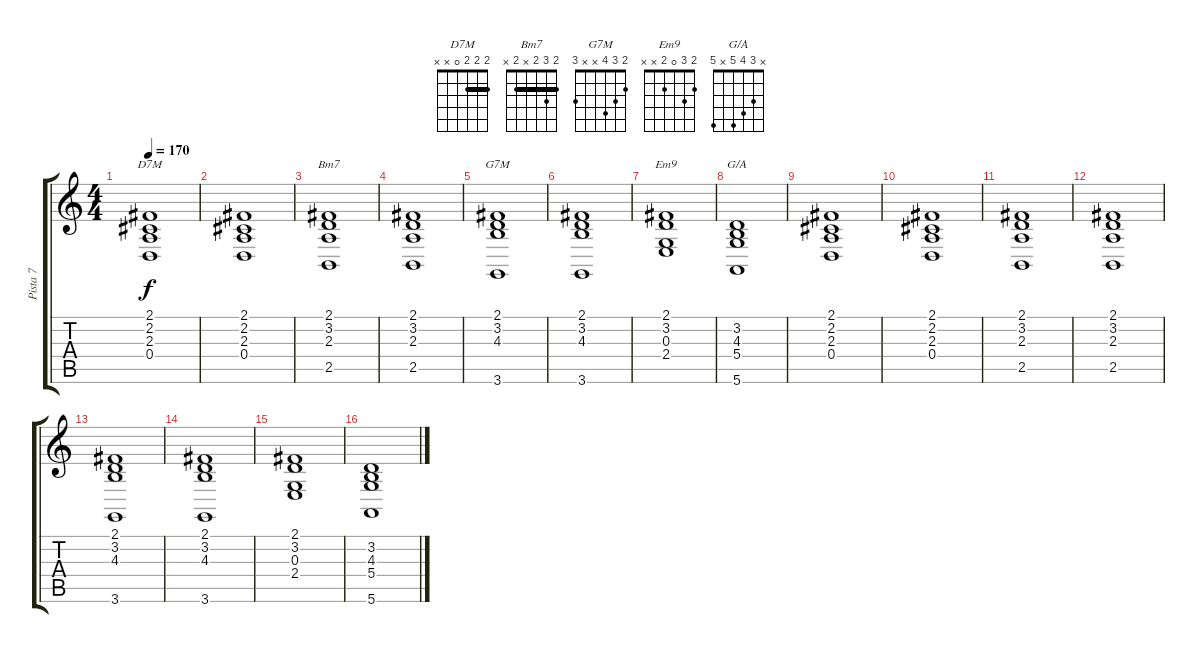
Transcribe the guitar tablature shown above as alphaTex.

\track ("Pista 7" "Pista 7") {instrument synthstrings2}
\staff {score tabs}
\tuning (E4 B3 G3 D3 A2 E2) {hide}
\chord ("D7M" 2 2 2 0 x x) {barre 2}
\chord ("Bm7" 2 3 2 x 2 x) {barre 2}
\chord ("G7M" 2 3 4 x x 3)
\chord ("Em9" 2 3 0 2 x x)
\chord ("G/A" x 3 4 5 x 5)
\ts (4 4)
\tempo 170
\clef g2
\ks c
(2.1 2.2 2.3 0.4).1{ch "D7M" dy f} |
(2.1 2.2 2.3 0.4).1 |
(2.1 3.2 2.3 2.5).1{ch "Bm7"} |
(2.1 3.2 2.3 2.5).1 |
(2.1 3.2 4.3 3.6).1{ch "G7M"} |
(2.1 3.2 4.3 3.6).1 |
(2.1 3.2 0.3 2.4).1{ch "Em9"} |
(3.2 4.3 5.4 5.6).1{ch "G/A"} |
(2.1 2.2 2.3 0.4).1 |
(2.1 2.2 2.3 0.4).1 |
(2.1 3.2 2.3 2.5).1 |
(2.1 3.2 2.3 2.5).1 |
(2.1 3.2 4.3 3.6).1 |
(2.1 3.2 4.3 3.6).1 |
(2.1 3.2 0.3 2.4).1 |
(3.2 4.3 5.4 5.6).1
